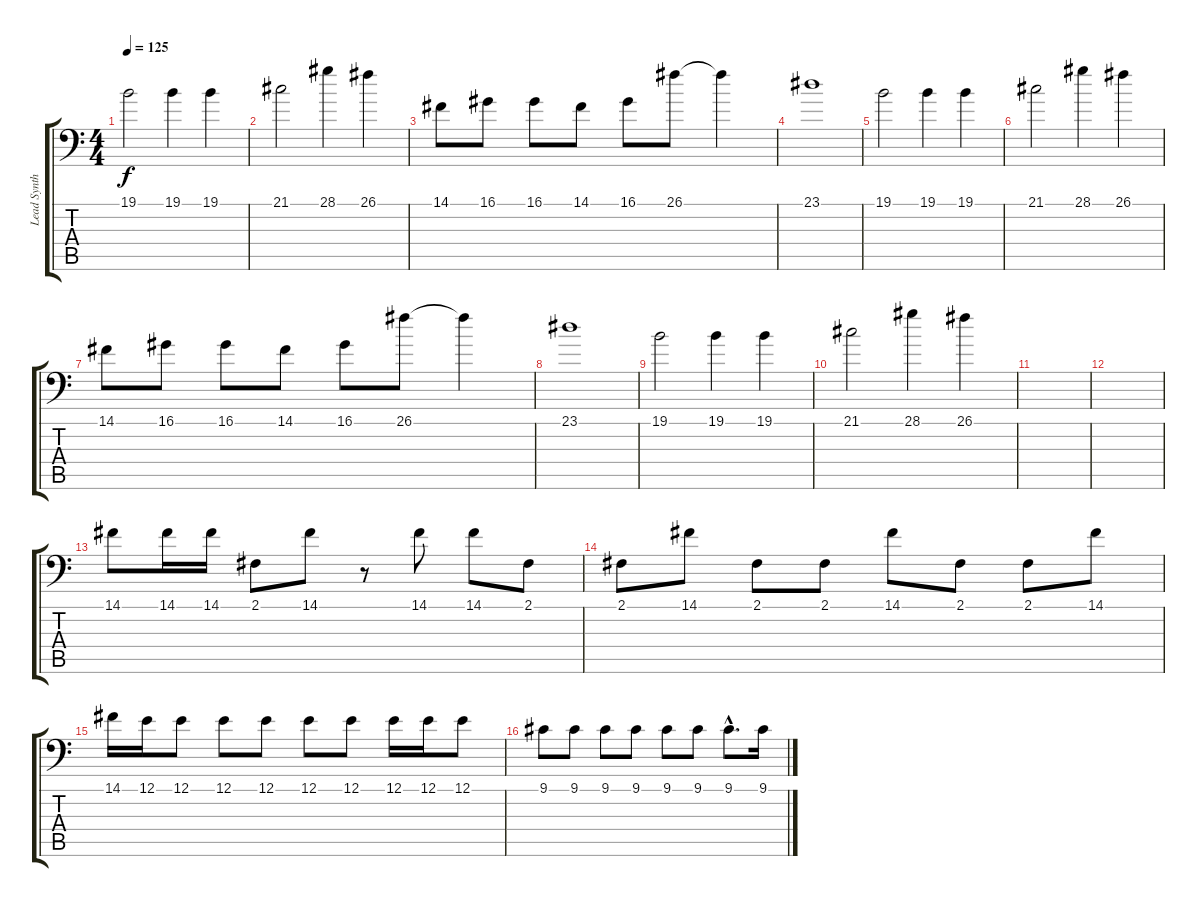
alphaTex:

\track ("Lead Synth" "Lead Synth") {instrument lead2sawtooth}
\staff {score tabs}
\tuning (E3 B2 G2 D2 A1 E1) {hide}
\ts (4 4)
\tempo 125
\clef f4
\ks c
19.1.2{dy f} 19.1.4 19.1.4 |
21.1.2 28.1.4 26.1.4 |
14.1.8 16.1.8 16.1.8 14.1.8 16.1.8 26.1.8 26.1{t}.4 |
23.1.1 |
19.1.2 19.1.4 19.1.4 |
21.1.2 28.1.4 26.1.4 |
14.1.8 16.1.8 16.1.8 14.1.8 16.1.8 26.1.8 26.1{t}.4 |
23.1.1 |
19.1.2 19.1.4 19.1.4 |
21.1.2 28.1.4 26.1.4 |
|
|
14.1.8{instrument percussiveorgan} 14.1.16 14.1.16 2.1.8 14.1.8 r.8 14.1.8 14.1.8 2.1.8 |
2.1.8 14.1.8 2.1.8 2.1.8 14.1.8 2.1.8 2.1.8 14.1.8 |
14.1.16 12.1.16 12.1.8 12.1.8 12.1.8 12.1.8 12.1.8 12.1.16 12.1.16 12.1.8 |
9.1.8 9.1.8 9.1.8 9.1.8 9.1.8 9.1.8 9.1{hac}.8{d} 9.1.16
